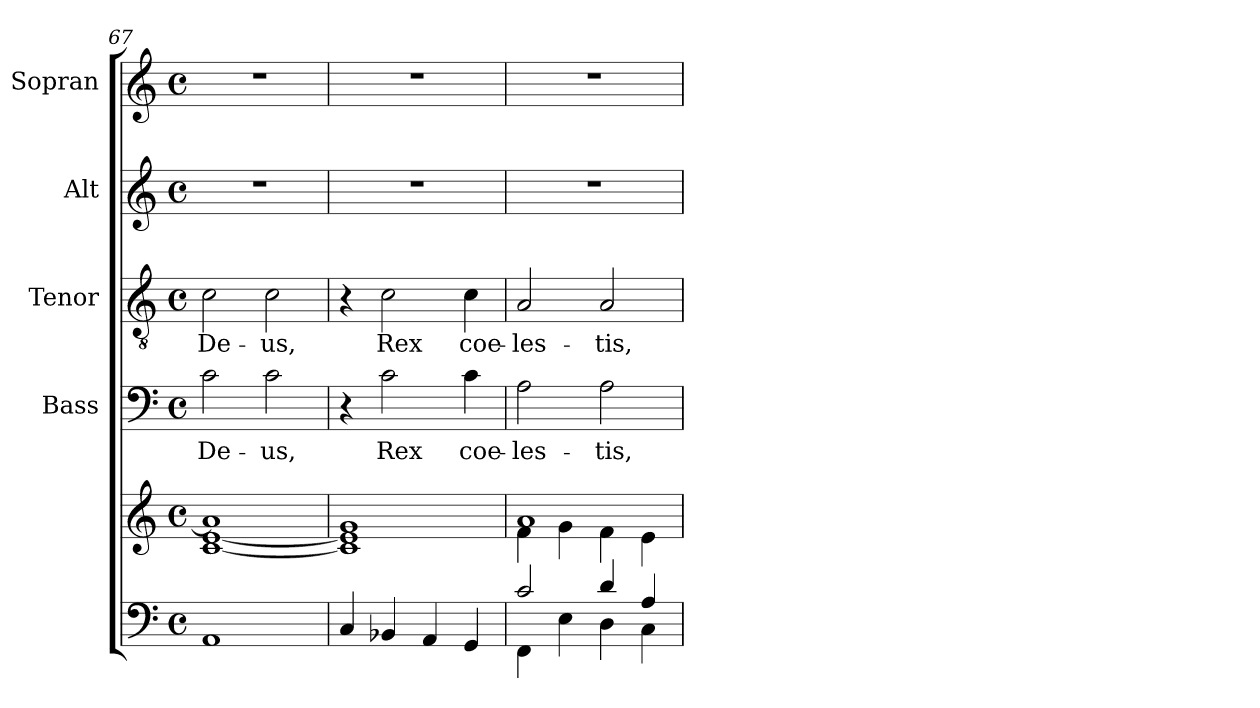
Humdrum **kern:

**kern	**kern	**kern	**text	**kern	**text	**kern	**kern
*part5	*part5	*part4	*part4	*part3	*part3	*part2	*part1
*staff6	*staff5	*staff4	*staff4	*staff3	*staff3	*staff2	*staff1
*	*	*I"Bass	*	*I"Tenor	*	*I"Alt	*I"Sopran
*	*	*I'B.	*	*I'T.	*	*I'A.	*I'S.
*clefF4	*clefG2	*clefF4	*	*clefGv2	*	*clefG2	*clefG2
*k[]	*k[]	*k[]	*	*k[]	*	*k[]	*k[]
*C:	*C:	*C:	*	*C:	*	*C:	*C:
*M4/4	*M4/4	*M4/4	*	*M4/4	*	*M4/4	*M4/4
*met(c)	*met(c)	*met(c)	*	*met(c)	*	*met(c)	*met(c)
=67	=67	=67	=67	=67	=67	=67	=67
*	*^	*	*	*	*	*	*
!	!	!	!	!LO:LY:b	!	!LO:LY:b	!	!
1AA	1a]	[<1c [<1e	2c\	De-	2c\	De-	1r	1r
!	!	!	!	!LO:LY:b	!	!LO:LY:b	!	!
.	.	.	2c\	-us,	2c\	-us,	.	.
=68	=68	=68	=68	=68	=68	=68	=68	=68
4C/	1g	1c] 1e]	4r	.	4r	.	1r	1r
!	!	!	!	!LO:LY:b	!	!LO:LY:b	!	!
4BB-X/	.	.	2c\	Rex	2c\	Rex	.	.
4AA/	.	.	.	.	.	.	.	.
!	!	!	!	!LO:LY:b	!	!LO:LY:b	!	!
4GG/	.	.	4c\	coe-	4c\	coe-	.	.
=69	=69	=69	=69	=69	=69	=69	=69	=69
*^	*	*	*	*	*	*	*	*
!	!	!	!	!	!LO:LY:b	!	!LO:LY:b	!	!
2c/	4FF\	1a	4f\	2A\	-les-	2A/	-les-	1r	1r
.	4E\	.	4g\	.	.	.	.	.	.
!	!	!	!	!	!LO:LY:b	!	!LO:LY:b	!	!
4d/	4D\	.	4f\	2A\	-tis,	2A/	-tis,	.	.
4A/	4C\	.	4e\	.	.	.	.	.	.
*v	*v	*	*	*	*	*	*	*	*
*	*v	*v	*	*	*	*	*	*
=	=	=	=	=	=	=	=
*-	*-	*-	*-	*-	*-	*-	*-
